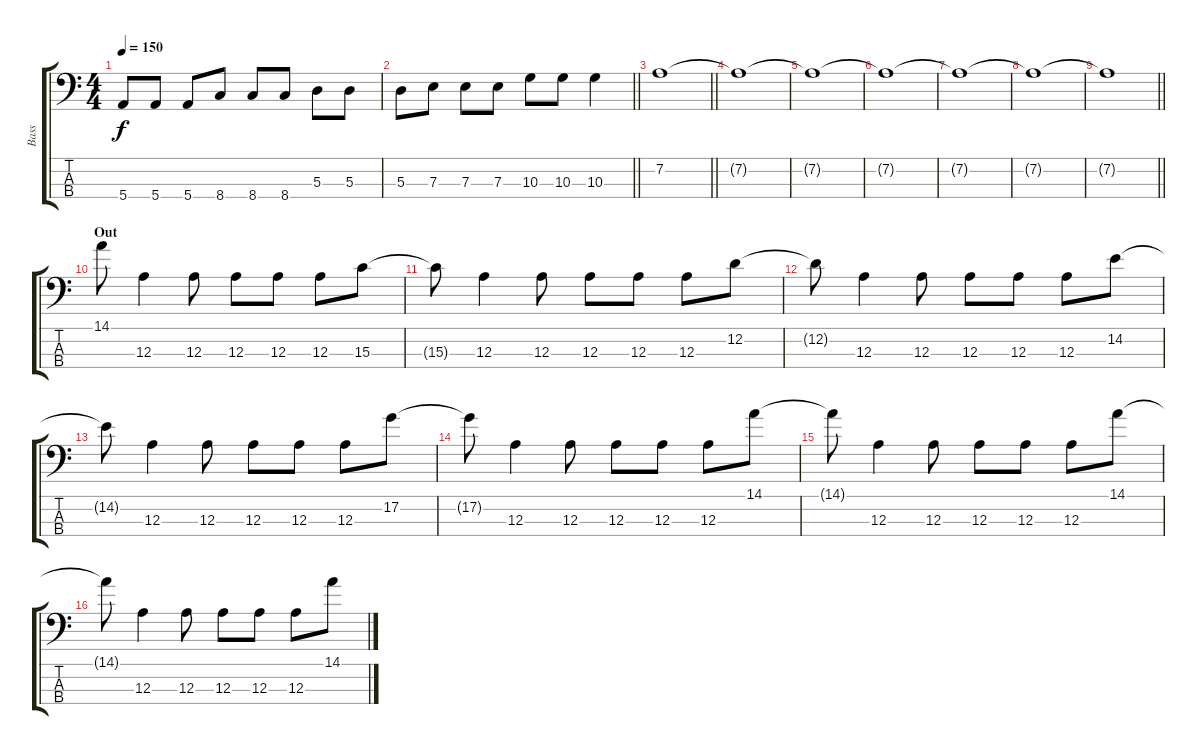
\track ("Bass" "Bass") {instrument electricbassfinger}
\staff {score tabs}
\tuning (G2 D2 A1 E1) {hide}
\ts (4 4)
\tempo 150
\clef f4
\ks c
5.4.8{dy f} 5.4.8 5.4.8 8.4.8 8.4.8 8.4.8 5.3.8 5.3.8 |
\barLineRight lightlight
5.3.8 7.3.8 7.3.8 7.3.8 10.3.8 10.3.8 10.3.4 |
\barLineRight lightlight
7.2.1 |
7.2{t}.1 |
7.2{t}.1 |
7.2{t}.1 |
7.2{t}.1 |
7.2{t}.1 |
\barLineRight lightlight
7.2{t}.1 |
\section ("" "Out")
14.1.8 12.3.4 12.3.8 12.3.8 12.3.8 12.3.8 15.3.8 |
15.3{t}.8 12.3.4 12.3.8 12.3.8 12.3.8 12.3.8 12.2.8 |
12.2{t}.8 12.3.4 12.3.8 12.3.8 12.3.8 12.3.8 14.2.8 |
14.2{t}.8 12.3.4 12.3.8 12.3.8 12.3.8 12.3.8 17.2.8 |
17.2{t}.8 12.3.4 12.3.8 12.3.8 12.3.8 12.3.8 14.1.8 |
14.1{t}.8 12.3.4 12.3.8 12.3.8 12.3.8 12.3.8 14.1.8 |
14.1{t}.8 12.3.4 12.3.8 12.3.8 12.3.8 12.3.8 14.1.8
